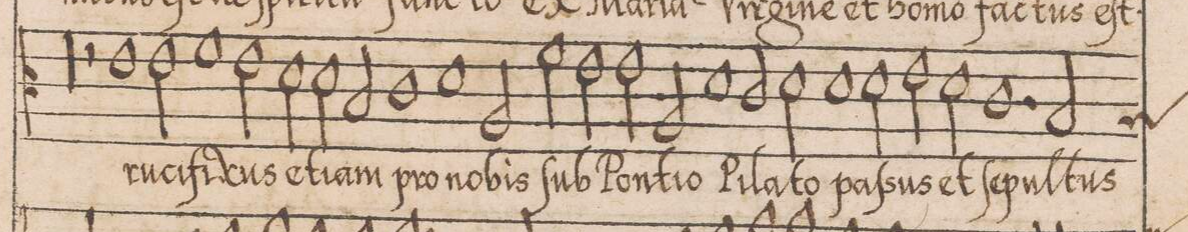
**kern	**text
*I"CANTVS	*
*clefC3	*
*k[]	*
*met(C|)	*
*M2/1	*
00r	.
=65-	=65-
=66-	=66-
2r	.
1e\	Cru-
*custos:f	*
2e\	-ci-
=67-	=67-
1f\	-fi-
2e\	-xus
2d\	e-
=68-	=68-
2d\	-ti-
2B/	-am
1c\	p(ro)
=69-	=69-
1d\	no-
2A/	-bis
2f\	ſub
=70-	=70-
2e\	Pon-
2e\	-ti-
2A/	-o
1d\	Pi-
=71-	=71-
2c\	-la-
2d\	-to
1d\	paſ-
=72-	=72-
2d\	-s(us)
2e\	(et)
*custos:c	*
2d\	ſe-
=73-	=73-
1.c\	-pul-
2B/	-tus
=74-	=74-
*-	*-
